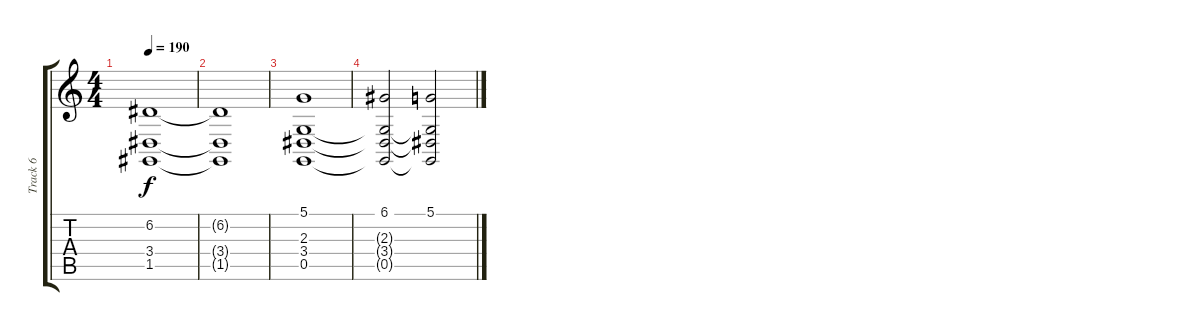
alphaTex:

\track ("Track 6" "Track 6") {instrument choiraahs}
\staff {score tabs}
\tuning (D4 A3 F3 C3 G2 C2) {hide}
\ts (4 4)
\tempo 190
\clef g2
\ks c
(6.2 3.4 1.5).1{dy f} |
(6.2{t} 3.4{t} 1.5{t}).1 |
(5.1 2.3 3.4 0.5).1 |
(6.1 2.3{t} 3.4{t} 0.5{t}).2 (5.1 2.3{t} 3.4{t} 0.5{t}).2
